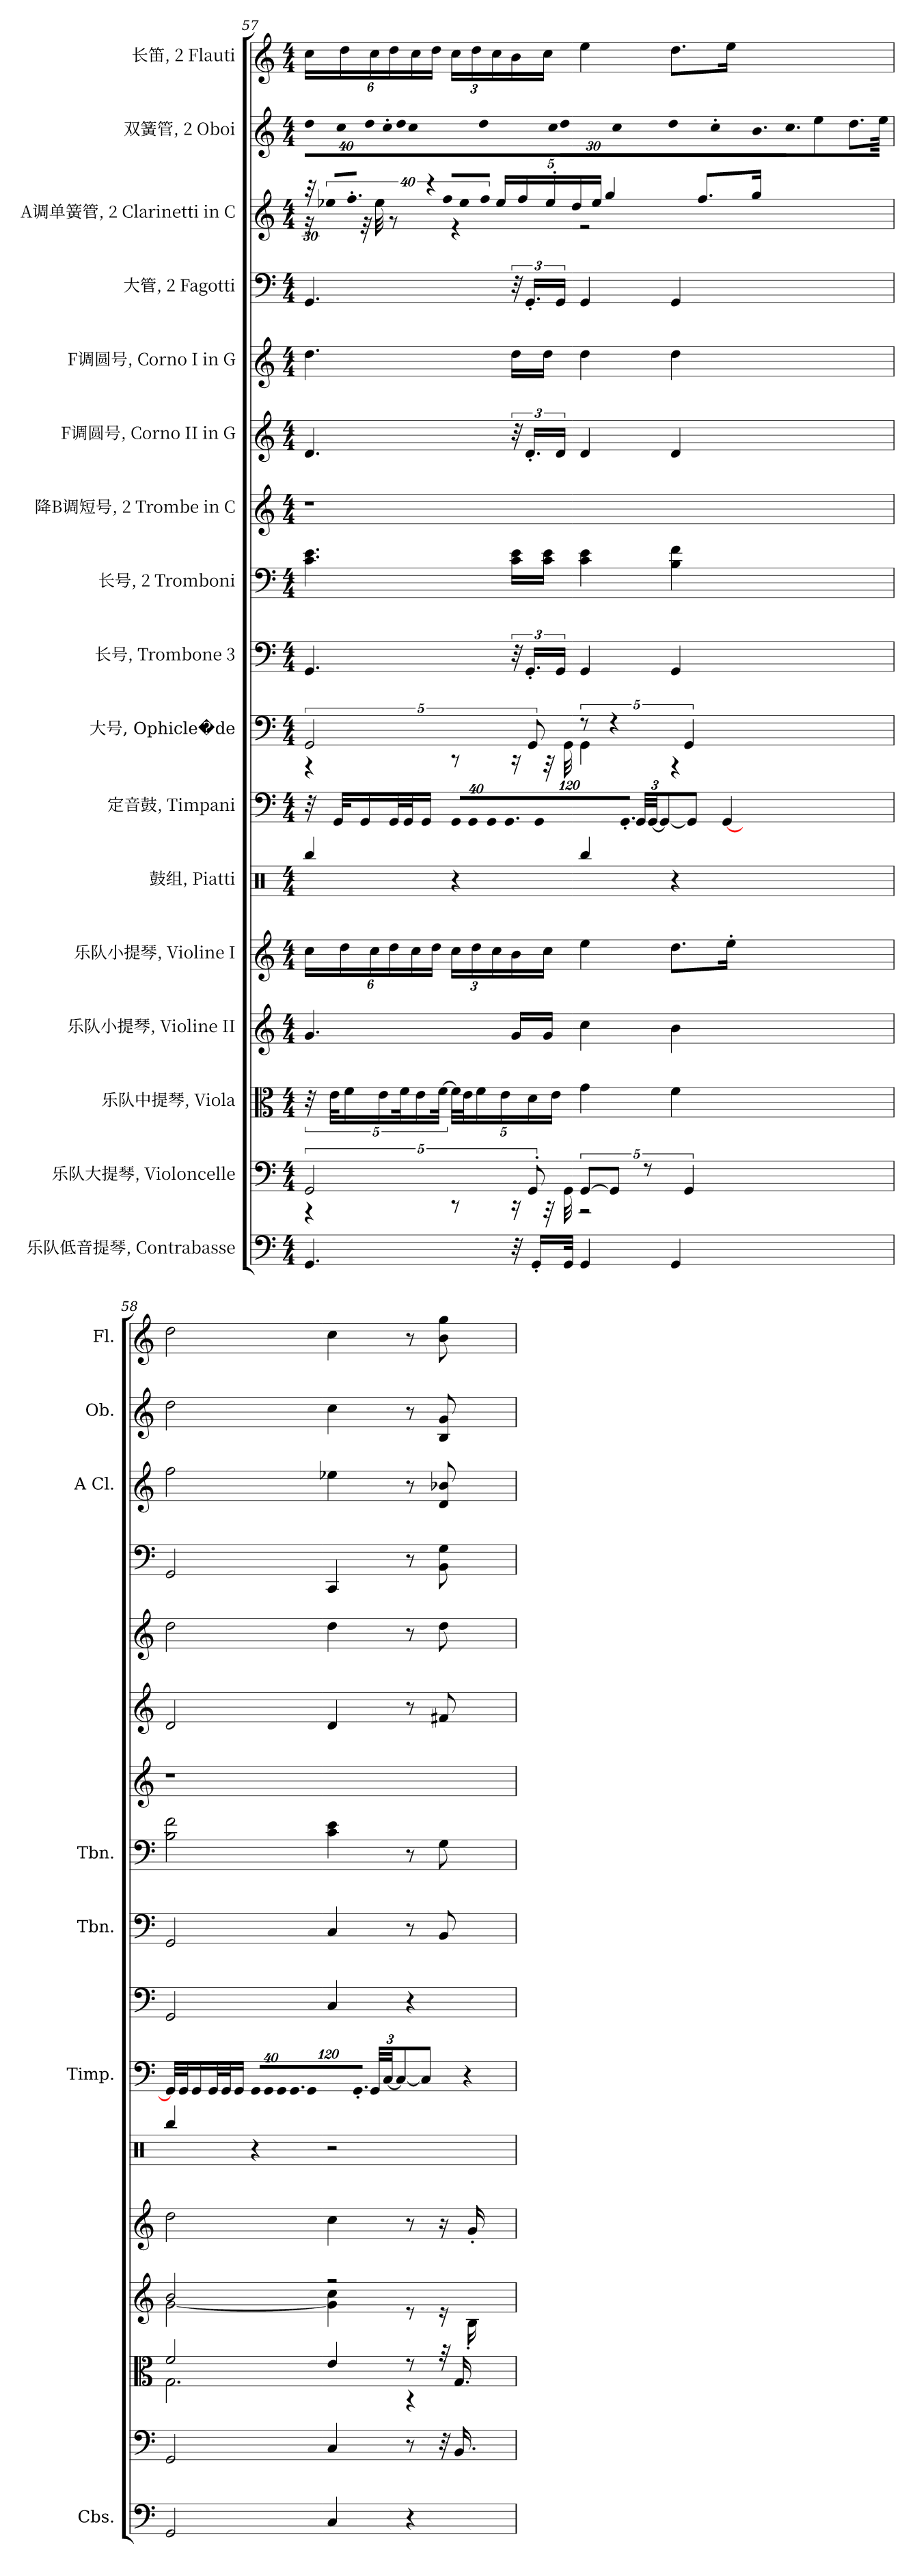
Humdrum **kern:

**kern	**kern	**kern	**kern	**kern	**kern	**kern	**kern	**kern	**kern	**kern	**kern	**kern	**kern	**kern	**kern	**kern
*part17	*part16	*part15	*part14	*part13	*part12	*part11	*part10	*part9	*part8	*part7	*part6	*part5	*part4	*part3	*part2	*part1
*staff17	*staff16	*staff15	*staff14	*staff13	*staff12	*staff11	*staff10	*staff9	*staff8	*staff7	*staff6	*staff5	*staff4	*staff3	*staff2	*staff1
*I"乐队低音提琴, Contrabasse	*I"乐队大提琴, Violoncelle	*I"乐队中提琴, Viola	*I"乐队小提琴, Violine II	*I"乐队小提琴, Violine I	*I"鼓组, Piatti	*I"定音鼓, Timpani	*I"大号, Ophicle�de	*I"长号, Trombone 3	*I"长号, 2 Tromboni	*I"降B调短号, 2 Trombe in C	*I"F调圆号, Corno II in G	*I"F调圆号, Corno I in G	*I"大管, 2 Fagotti	*I"A调单簧管, 2 Clarinetti in C	*I"双簧管, 2 Oboi	*I"长笛, 2 Flauti
*I'Cbs.	*	*	*	*	*	*I'Timp.	*	*I'Tbn.	*I'Tbn.	*	*	*	*	*I'A Cl.	*I'Ob.	*I'Fl.
*clefF4	*clefF4	*clefC3	*clefG2	*clefG2	*clefX	*clefF4	*clefF4	*clefF4	*clefF4	*clefG2	*clefG2	*clefG2	*clefF4	*clefG2	*clefG2	*clefG2
*ITrd7c12	*	*	*	*	*	*	*	*	*	*ITrd1c2	*ITrd4c7	*ITrd4c7	*	*ITrd2c3	*	*
*k[]	*k[]	*k[]	*k[]	*k[]	*k[]	*k[]	*k[]	*k[]	*k[]	*k[b-e-]	*k[b-]	*k[b-]	*k[]	*k[f#c#g#]	*k[]	*k[]
*M4/4	*M4/4	*M4/4	*M4/4	*M4/4	*M4/4	*M4/4	*M4/4	*M4/4	*M4/4	*M4/4	*M4/4	*M4/4	*M4/4	*M4/4	*M4/4	*M4/4
*MM162	*MM162	*MM162	*MM162	*MM162	*MM162	*MM162	*MM162	*MM162	*MM162	*MM162	*MM162	*MM162	*MM162	*MM162	*MM162	*MM162
=57	=57	=57	=57	=57	=57	=57	=57	=57	=57	=57	=57	=57	=57	=57	=57	=57
*	*^	*	*	*	*	*	*	*	*	*	*	*	*	*	*	*
*	*	*	*	*	*Xbrackettup	*	*	*	*	*	*	*	*	*	*	*	*
*	*	*	*	*	*	*	*	*^	*	*	*	*	*	*	*	*	*
!	!	!	!	!	!	!	!	!	!	!	!	!	!	!	!	!LO:N:vis=64	!	!
*	*	*	*	*	*	*	*	*	*	*	*	*	*	*	*	*^	*	*
*	*	*	*	*	*	*	*	*	*	*	*	*	*	*	*	*	*	*Xbrackettup	*
!	!	!	!	!	!	!	!	!	!	!	!	!	!	!	!	!	!	!LO:N:vis=32	!
*	*	*	*	*	*	*	*	*	*	*	*	*	*	*	*	*	*	*	*Xbrackettup
4.GGG/	5%2GG/	4r	40r	4.g/	24cc\LL	4Rbb/	32r	5%2GG/	4r	4.GG/	4.c\ 4.e\	1r	4.G/	4.g\	4.GG/	960%17r	16r	640%23dd\LLL	24cc\LL
!	!	!	!	!	!	!	!	!	!	!	!	!	!	!	!	!LO:N:vis=32	!	!	!
.	.	.	.	.	.	.	.	.	.	.	.	.	.	.	.	640%23ccn/LLL	.	.	.
.	.	.	40e\KLL	.	.	.	.	.	.	.	.	.	.	.	.	.	.	.	.
.	.	.	.	.	.	.	32GG/KLL	.	.	.	.	.	.	.	.	.	.	.	.
!	!	!	!	!	!	!	!	!	!	!	!	!	!	!	!	!	!	!LO:N:vis=32	!
.	.	.	.	.	.	.	.	.	.	.	.	.	.	.	.	.	.	640%23cc\	.
.	.	.	.	.	24dd\	.	.	.	.	.	.	.	.	.	.	.	.	.	24dd\
.	.	.	20f\	.	.	.	.	.	.	.	.	.	.	.	.	.	.	.	.
!	!	!	!	!	!	!	!	!	!	!	!	!	!	!	!	!LO:N:vis=32.	!	!	!
.	.	.	.	.	.	.	.	.	.	.	.	.	.	.	.	1920%103dd'/JJJ	.	.	.
.	.	.	.	.	.	.	16GG/	.	.	.	.	.	.	.	.	.	32r	.	.
!	!	!	!	!	!	!	!	!	!	!	!	!	!	!	!	!	!	!LO:N:vis=32	!
.	.	.	.	.	.	.	.	.	.	.	.	.	.	.	.	.	.	640%23dd\	.
.	.	.	.	.	24cc\	.	.	.	.	.	.	.	.	.	.	.	.	.	24cc\
.	.	.	.	.	.	.	.	.	.	.	.	.	.	.	.	.	32cc\	.	.
.	.	.	20e\	.	.	.	.	.	.	.	.	.	.	.	.	.	.	.	.
!	!	!	!	!	!	!	!	!	!	!	!	!	!	!	!	!LO:N:vis=32	!	!	!
.	.	.	.	.	.	.	.	.	.	.	.	.	.	.	.	640%23r	.	.	.
!	!	!	!	!	!	!	!	!	!	!	!	!	!	!	!	!	!	!LO:N:vis=32	!
.	.	.	.	.	.	.	.	.	.	.	.	.	.	.	.	.	.	640%23cc'\	.
.	.	.	.	.	24dd\	.	32GG/L	.	.	.	.	.	.	.	.	.	8r	.	24dd\
!	!	!	!	!	!	!	!	!	!	!	!	!	!	!	!	!LO:N:vis=32	!	!	!
.	.	.	.	.	.	.	.	.	.	.	.	.	.	.	.	640%23dd/LLL	.	.	.
!	!	!	!	!	!	!	!	!	!	!	!	!	!	!	!	!	!	!LO:N:vis=256%9	!
.	.	.	.	.	.	.	.	.	.	.	.	.	.	.	.	.	.	960%17dd\K	.
.	.	.	40f\K	.	.	.	.	.	.	.	.	.	.	.	.	.	.	.	.
.	.	.	.	.	.	.	32GG/J	.	.	.	.	.	.	.	.	.	.	.	.
!	!	!	!	!	!	!	!	!	!	!	!	!	!	!	!	!	!	!LO:N:vis=32	!
.	.	.	.	.	.	.	.	.	.	.	.	.	.	.	.	.	.	640%23cc\	.
.	.	.	.	.	24cc\	.	.	.	.	.	.	.	.	.	.	.	.	.	24cc\
.	.	.	20e\	.	.	.	.	.	.	.	.	.	.	.	.	.	.	.	.
!	!	!	!	!	!	!	!	!	!	!	!	!	!	!	!	!LO:N:vis=32	!	!	!
.	.	.	.	.	.	.	.	.	.	.	.	.	.	.	.	640%23cc/	.	.	.
.	.	.	.	.	.	.	16GG/JJ	.	.	.	.	.	.	.	.	.	.	.	.
!	!	!	!	!	!	!	!	!	!	!	!	!	!	!	!	!	!	!LO:N:vis=32	!
.	.	.	.	.	.	.	.	.	.	.	.	.	.	.	.	.	.	640%23dd\	.
.	.	.	.	.	24dd\JJ	.	.	.	.	.	.	.	.	.	.	.	.	.	24dd\JJ
!	!	!	!	!	!	!	!	!	!	!	!	!	!	!	!	!LO:N:vis=32	!	!	!
.	.	.	.	.	.	.	.	.	.	.	.	.	.	.	.	640%23dd/JJJ	.	.	.
.	.	.	[40f\JJk	.	.	.	.	.	.	.	.	.	.	.	.	.	.	.	.
!	!	!	!	!	!	!	!	!	!	!	!	!	!	!	!	!	!	!LO:N:vis=256%9	!
.	.	.	.	.	.	.	.	.	.	.	.	.	.	.	.	.	.	960%17cc\JJJk	.
*	*	*	*Xbrackettup	*	*	*	*Xbrackettup	*	*	*	*	*	*	*	*	*	*	*	*
*	*	*	*	*	*	*	*	*	*	*	*	*	*	*	*	*	*	*	*MM169
!	!	!	!	!	!	!	!LO:N:vis=32	!	!	!	!	!	!	!	!	!	!	!	!
.	.	8r	40f\LLL]	.	24cc\LL	4r	640%23GG/LLL	.	8r	.	.	.	.	.	.	.	4r	.	24cc\LL
*	*	*	*	*	*	*	*	*	*	*	*	*	*	*	*	*Xbrackettup	*	*	*
!	!	!	!	!	!	!	!	!	!	!	!	!	!	!	!	!	!	!LO:N:vis=32	!
.	.	.	.	.	.	.	.	.	.	.	.	.	.	.	.	20cc/LL	.	640%23dd\LLL	.
.	.	.	40e\J	.	.	.	.	.	.	.	.	.	.	.	.	.	.	.	.
!	!	!	!	!	!	!	!LO:N:vis=32	!	!	!	!	!	!	!	!	!	!	!	!
.	.	.	.	.	.	.	640%23GG/	.	.	.	.	.	.	.	.	.	.	.	.
!	!	!	!	!	!	!	!	!	!	!	!	!	!	!	!	!	!	!LO:N:vis=32	!
.	.	.	.	.	.	.	.	.	.	.	.	.	.	.	.	.	.	640%23cc\	.
.	.	.	.	.	24dd\	.	.	.	.	.	.	.	.	.	.	.	.	.	24dd\
.	.	.	20f\	.	.	.	.	.	.	.	.	.	.	.	.	.	.	.	.
.	.	.	.	.	.	.	.	.	.	.	.	.	.	.	.	20dd/	.	.	.
!	!	!	!	!	!	!	!LO:N:vis=32	!	!	!	!	!	!	!	!	!	!	!	!
.	.	.	.	.	.	.	640%23GG/	.	.	.	.	.	.	.	.	.	.	.	.
!	!	!	!	!	!	!	!	!	!	!	!	!	!	!	!	!	!	!LO:N:vis=32	!
.	.	.	.	.	.	.	.	.	.	.	.	.	.	.	.	.	.	640%23dd\	.
.	.	.	.	.	24cc\	.	.	.	.	.	.	.	.	.	.	.	.	.	24cc\
.	.	.	20e\	.	.	.	.	.	.	.	.	.	.	.	.	.	.	.	.
.	.	.	.	.	.	.	.	.	.	.	.	.	.	.	.	20cc'/	.	.	.
!	!	!	!	!	!	!	!LO:N:vis=32.	!	!	!	!	!	!	!	!	!	!	!	!
.	.	.	.	.	.	.	1920%103GG/	.	.	.	.	.	.	.	.	.	.	.	.
!	!	!	!	!	!	!	!	!	!	!	!	!	!	!	!	!	!	!LO:N:vis=32	!
.	.	.	.	.	.	.	.	.	.	.	.	.	.	.	.	.	.	640%23cc'\	.
32r	.	16r	.	16g/LL	16b\	.	.	.	16r	48r	16c\ 16e\LL	.	48r	16g\LL	48r	.	.	.	16b\
!	!	!	!	!	!	!	!	!	!	!	!	!	!	!	!	!	!	!LO:N:vis=32.	!
.	.	.	.	.	.	.	.	.	.	.	.	.	.	.	.	.	.	1920%103b\	.
.	.	.	.	.	.	.	.	.	.	24.GG'/LL	.	.	24.G'/LL	.	24.GG'/LL	.	.	.	.
.	10GG'/	.	20d\	.	.	.	.	10GG/	.	.	.	.	.	.	.	.	.	.	.
.	.	.	.	.	.	.	.	.	.	.	.	.	.	.	.	20b/	.	.	.
16GGG'/LL	.	.	.	.	.	.	.	.	.	.	.	.	.	.	.	.	.	.	.
!	!	!	!	!	!	!	!LO:N:vis=32	!	!	!	!	!	!	!	!	!	!	!	!
.	.	.	.	.	.	.	640%23GG/	.	.	.	.	.	.	.	.	.	.	.	.
.	.	32r	.	16g/JJ	16cc\JJ	.	.	.	32r	.	16c\ 16e\JJ	.	.	16g\JJ	.	.	.	.	16cc\JJ
!	!	!	!	!	!	!	!LO:N:vis=32.	!	!	!	!	!	!	!	!	!	!	!	!
.	.	.	.	.	.	.	1920%103GG'/JJJ	.	.	.	.	.	.	.	.	.	.	.	.
!	!	!	!	!	!	!	!	!	!	!	!	!	!	!	!	!	!	!LO:N:vis=32.	!
.	.	.	.	.	.	.	.	.	.	.	.	.	.	.	.	.	.	1920%103cc\JJJ	.
.	.	.	20e\JJ	.	.	.	.	.	.	.	.	.	.	.	.	.	.	.	.
.	.	.	.	.	.	.	.	.	.	.	.	.	.	.	.	20cc/JJ	.	.	.
.	.	.	.	.	.	.	.	.	.	24GG/JJ	.	.	24G/JJ	.	24GG/JJ	.	.	.	.
32GGG/JJk	.	32GG\	.	.	.	.	.	.	32GG\	.	.	.	.	.	.	.	.	.	.
*	*	*	*	*	*	*	*	*	*	*	*	*	*	*	*	*	*	*	*MM160
4GGG/	[10GG/L	2r	4g\	4cc\	4ee\	4Rbb/	.	10r	4GG\	4GG/	4c\ 4e\	.	4G/	4g\	4GG/	.	2r	.	4ee\
.	.	.	.	.	.	.	48GG/LLL	.	.	.	.	.	.	.	.	4ee/	.	.	.
.	.	.	.	.	.	.	.	.	.	.	.	.	.	.	.	.	.	4ee\	.
.	.	.	.	.	.	.	[48GG/JJ	.	.	.	.	.	.	.	.	.	.	.	.
.	.	.	.	.	.	.	12GG/_	.	.	.	.	.	.	.	.	.	.	.	.
.	10GG/J]	.	.	.	.	.	.	5r	.	.	.	.	.	.	.	.	.	.	.
.	.	.	.	.	.	.	8GG/J]	.	.	.	.	.	.	.	.	.	.	.	.
.	10r	.	.	.	.	.	.	.	.	.	.	.	.	.	.	.	.	.	.
*	*	*	*	*	*	*	*	*	*	*	*	*	*	*	*	*	*	*	*MM165
4GGG/	.	.	4f\	4b\	8.dd\L	4r	.	.	4r	4GG/	4B\ 4f\	.	4G/	4g\	4GG/	.	.	.	8.dd\L
.	.	.	.	.	.	.	[4GG/	.	.	.	.	.	.	.	.	8.dd/L	.	.	.
.	.	.	.	.	.	.	.	.	.	.	.	.	.	.	.	.	.	8.dd\L	.
.	5GG/	.	.	.	.	.	.	5GG/	.	.	.	.	.	.	.	.	.	.	.
.	.	.	.	.	16ee'\Jk	.	.	.	.	.	.	.	.	.	.	.	.	.	16ee\Jk
.	.	.	.	.	.	.	.	.	.	.	.	.	.	.	.	16ee/Jk	.	.	.
.	.	.	.	.	.	.	.	.	.	.	.	.	.	.	.	.	.	16ee\Jk	.
480ryy	480ryy	480ryy	480ryy	480ryy	480ryy	480ryy	.	480ryy	480ryy	480ryy	480ryy	480ryy	480ryy	480ryy	480ryy	.	960ryy	.	480ryy
.	.	.	.	.	.	.	960ryy	.	.	.	.	.	.	.	.	960ryy	960ryy	.	.
*	*v	*v	*	*	*	*	*	*v	*v	*	*	*	*	*	*	*v	*v	*	*
!!LO:PB:g=z
=58	=58	=58	=58	=58	=58	=58	=58	=58	=58	=58	=58	=58	=58	=58	=58	=58
*	*	*	*	*	*	*	*	*	*	*	*	*	*	*	*	*MM158
*	*	*^	*^	*	*	*	*	*	*	*	*	*	*	*	*	*
2GGG/	2GG/	2f/	2.G\	2b/	[2g\	2dd\	4Rbb/	32GG/LLL]	2GG/	2GG/	2B\ 2f\	1r	2G/	2g\	2GG/	2dd\	2dd\	2dd\
.	.	.	.	.	.	.	.	32GG/J	.	.	.	.	.	.	.	.	.	.
.	.	.	.	.	.	.	.	16GG/	.	.	.	.	.	.	.	.	.	.
.	.	.	.	.	.	.	.	32GG/L	.	.	.	.	.	.	.	.	.	.
.	.	.	.	.	.	.	.	32GG/J	.	.	.	.	.	.	.	.	.	.
.	.	.	.	.	.	.	.	16GG/JJ	.	.	.	.	.	.	.	.	.	.
!	!	!	!	!	!	!	!	!LO:N:vis=32	!	!	!	!	!	!	!	!	!	!
.	.	.	.	.	.	.	4r	640%23GG/LLL	.	.	.	.	.	.	.	.	.	.
!	!	!	!	!	!	!	!	!LO:N:vis=32	!	!	!	!	!	!	!	!	!	!
.	.	.	.	.	.	.	.	640%23GG/	.	.	.	.	.	.	.	.	.	.
!	!	!	!	!	!	!	!	!LO:N:vis=32	!	!	!	!	!	!	!	!	!	!
.	.	.	.	.	.	.	.	640%23GG/	.	.	.	.	.	.	.	.	.	.
!	!	!	!	!	!	!	!	!LO:N:vis=32.	!	!	!	!	!	!	!	!	!	!
.	.	.	.	.	.	.	.	1920%103GG/	.	.	.	.	.	.	.	.	.	.
!	!	!	!	!	!	!	!	!LO:N:vis=32	!	!	!	!	!	!	!	!	!	!
.	.	.	.	.	.	.	.	640%23GG/	.	.	.	.	.	.	.	.	.	.
!	!	!	!	!	!	!	!	!LO:N:vis=32.	!	!	!	!	!	!	!	!	!	!
.	.	.	.	.	.	.	.	1920%103GG'/JJJ	.	.	.	.	.	.	.	.	.	.
*	*	*	*	*	*	*	*	*	*	*	*	*	*	*	*	*	*	*MM156
4CC/	4C/	4e/	.	2r	4g\] 4cc\	4cc\	2r	.	4C/	4C/	4c\ 4e\	.	4G/	4g\	4CC/	4ccn\	4cc\	4cc\
.	.	.	.	.	.	.	.	48GG/LLL	.	.	.	.	.	.	.	.	.	.
.	.	.	.	.	.	.	.	[48C/JJ	.	.	.	.	.	.	.	.	.	.
.	.	.	.	.	.	.	.	12C/_	.	.	.	.	.	.	.	.	.	.
.	.	.	.	.	.	.	.	8C/J]	.	.	.	.	.	.	.	.	.	.
*	*	*	*	*	*	*	*	*	*	*	*	*	*	*	*	*	*	*MM102
4r	8r	8r	4r	.	8r	8r	.	.	4r	8r	8r	.	8r	8r	8r	8r	8r	8r
.	.	.	.	.	.	.	.	4r	.	.	.	.	.	.	.	.	.	.
*	*	*	*	*	*	*	*	*	*	*	*	*	*	*	*	*	*	*MM158
.	32r	32r	.	.	16r	16r	.	.	.	8BB/	8G\	.	8Bn/	8g\	8BB\ 8G\	8B/ 8gn/	8B/ 8g/	8b\ 8gg\
.	16.BB/	16.G/	.	.	.	.	.	.	.	.	.	.	.	.	.	.	.	.
.	.	.	.	.	16B'\	16g'/	.	.	.	.	.	.	.	.	.	.	.	.
960ryy	960ryy	960ryy	960ryy	960ryy	960ryy	960ryy	960ryy	.	960ryy	960ryy	960ryy	960ryy	960ryy	960ryy	960ryy	960ryy	960ryy	960ryy
*	*	*v	*v	*	*	*	*	*	*	*	*	*	*	*	*	*	*	*
*	*	*	*v	*v	*	*	*	*	*	*	*	*	*	*	*	*	*
=	=	=	=	=	=	=	=	=	=	=	=	=	=	=	=	=
*-	*-	*-	*-	*-	*-	*-	*-	*-	*-	*-	*-	*-	*-	*-	*-	*-
